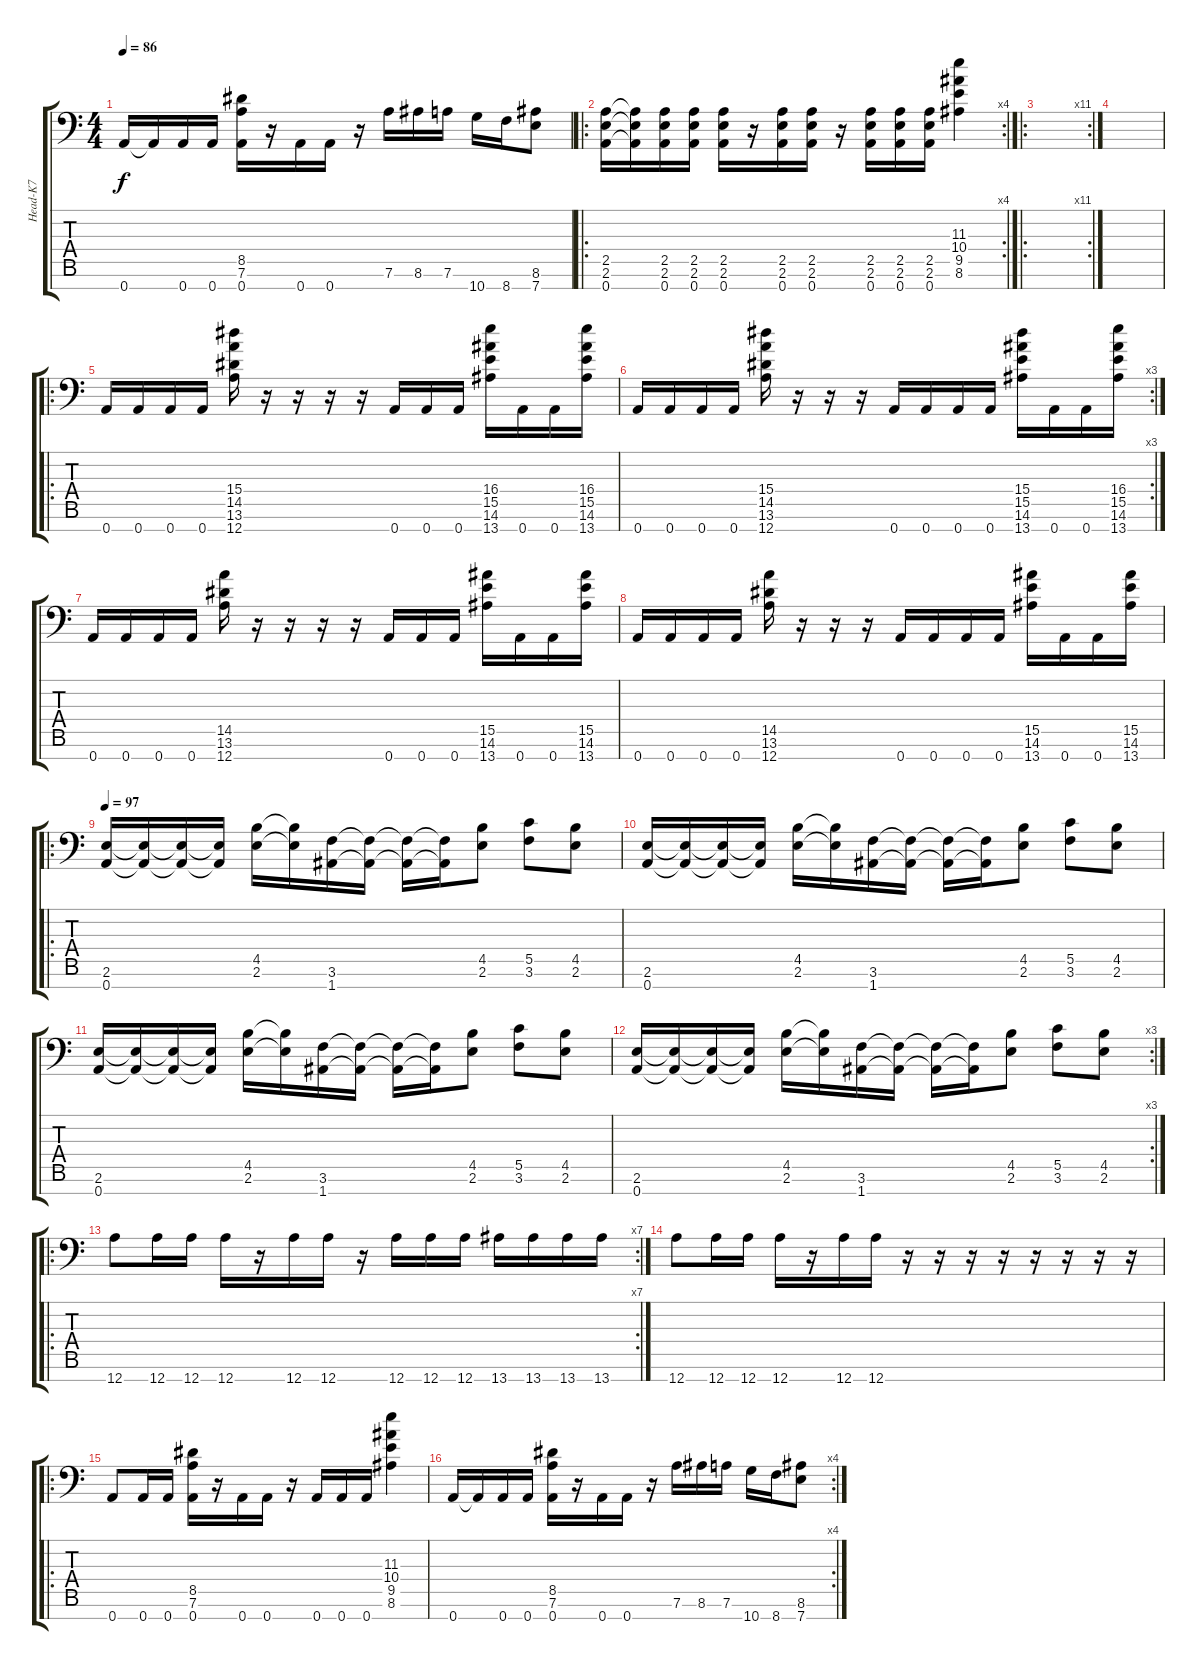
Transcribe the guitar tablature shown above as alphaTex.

\track ("Head-K7" "Head-K7") {instrument distortionguitar}
\staff {score tabs}
\tuning (D4 A3 F3 C3 G2 D2 A1) {hide}
\ts (4 4)
\tempo 86
\clef f4
\ks c
0.7.16{dy f} 0.7{t}.16 0.7.16 0.7.16 (8.5 7.6 0.7).16 r.16 0.7.16 0.7.16 r.16 7.6.16 8.6.16 7.6.16 10.7.16 8.7.16 (8.6 7.7).8 |
\ro
\rc 4
(2.5 2.6 0.7).16 (2.5{t} 2.6{t} 0.7{t}).16 (2.5 2.6 0.7).16 (2.5 2.6 0.7).16 (2.5 2.6 0.7).16 r.16 (2.5 2.6 0.7).16 (2.5 2.6 0.7).16 r.16 (2.5 2.6 0.7).16 (2.5 2.6 0.7).16 (2.5 2.6 0.7).16 (11.3 10.4 9.5 8.6).4 |
\ro
\rc 11
|
|
\ro
0.7.16 0.7.16 0.7.16 0.7.16 (15.4 14.5 13.6 12.7).16 r.16 r.16 r.16 r.16 0.7.16 0.7.16 0.7.16 (16.4 15.5 14.6 13.7).16 0.7.16 0.7.16 (16.4 15.5 14.6 13.7).16 |
\rc 3
0.7.16 0.7.16 0.7.16 0.7.16 (15.4 14.5 13.6 12.7).16 r.16 r.16 r.16 0.7.16 0.7.16 0.7.16 0.7.16 (15.4 15.5 14.6 13.7).16 0.7.16 0.7.16 (16.4 15.5 14.6 13.7).16 |
0.7.16 0.7.16 0.7.16 0.7.16 (14.5 13.6 12.7).16 r.16 r.16 r.16 r.16 0.7.16 0.7.16 0.7.16 (15.5 14.6 13.7).16 0.7.16 0.7.16 (15.5 14.6 13.7).16 |
0.7.16 0.7.16 0.7.16 0.7.16 (14.5 13.6 12.7).16 r.16 r.16 r.16 0.7.16 0.7.16 0.7.16 0.7.16 (15.5 14.6 13.7).16 0.7.16 0.7.16 (15.5 14.6 13.7).16 |
\ro
\tempo 97
(2.6 0.7).16 (2.6{t} 0.7{t}).16 (2.6{t} 0.7{t}).16 (2.6{t} 0.7{t}).16 (4.5 2.6).16 (4.5{t} 2.6{t}).16 (3.6 1.7).16 (3.6{t} 1.7{t}).16 (3.6{t} 1.7{t}).16 (3.6{t} 1.7{t}).16 (4.5 2.6).8 (5.5 3.6).8 (4.5 2.6).8 |
(2.6 0.7).16 (2.6{t} 0.7{t}).16 (2.6{t} 0.7{t}).16 (2.6{t} 0.7{t}).16 (4.5 2.6).16 (4.5{t} 2.6{t}).16 (3.6 1.7).16 (3.6{t} 1.7{t}).16 (3.6{t} 1.7{t}).16 (3.6{t} 1.7{t}).16 (4.5 2.6).8 (5.5 3.6).8 (4.5 2.6).8 |
(2.6 0.7).16 (2.6{t} 0.7{t}).16 (2.6{t} 0.7{t}).16 (2.6{t} 0.7{t}).16 (4.5 2.6).16 (4.5{t} 2.6{t}).16 (3.6 1.7).16 (3.6{t} 1.7{t}).16 (3.6{t} 1.7{t}).16 (3.6{t} 1.7{t}).16 (4.5 2.6).8 (5.5 3.6).8 (4.5 2.6).8 |
\rc 3
(2.6 0.7).16 (2.6{t} 0.7{t}).16 (2.6{t} 0.7{t}).16 (2.6{t} 0.7{t}).16 (4.5 2.6).16 (4.5{t} 2.6{t}).16 (3.6 1.7).16 (3.6{t} 1.7{t}).16 (3.6{t} 1.7{t}).16 (3.6{t} 1.7{t}).16 (4.5 2.6).8 (5.5 3.6).8 (4.5 2.6).8 |
\ro
\rc 7
12.7.8 12.7.16 12.7.16 12.7.16 r.16 12.7.16 12.7.16 r.16 12.7.16 12.7.16 12.7.16 13.7.16 13.7.16 13.7.16 13.7.16 |
12.7.8 12.7.16 12.7.16 12.7.16 r.16 12.7.16 12.7.16 r.16 r.16 r.16 r.16 r.16 r.16 r.16 r.16 |
\ro
0.7.8 0.7.16 0.7.16 (8.5 7.6 0.7).16 r.16 0.7.16 0.7.16 r.16 0.7.16 0.7.16 0.7.16 (11.3 10.4 9.5 8.6).4 |
\rc 4
0.7.16 0.7{t}.16 0.7.16 0.7.16 (8.5 7.6 0.7).16 r.16 0.7.16 0.7.16 r.16 7.6.16 8.6.16 7.6.16 10.7.16 8.7.16 (8.6 7.7).8
